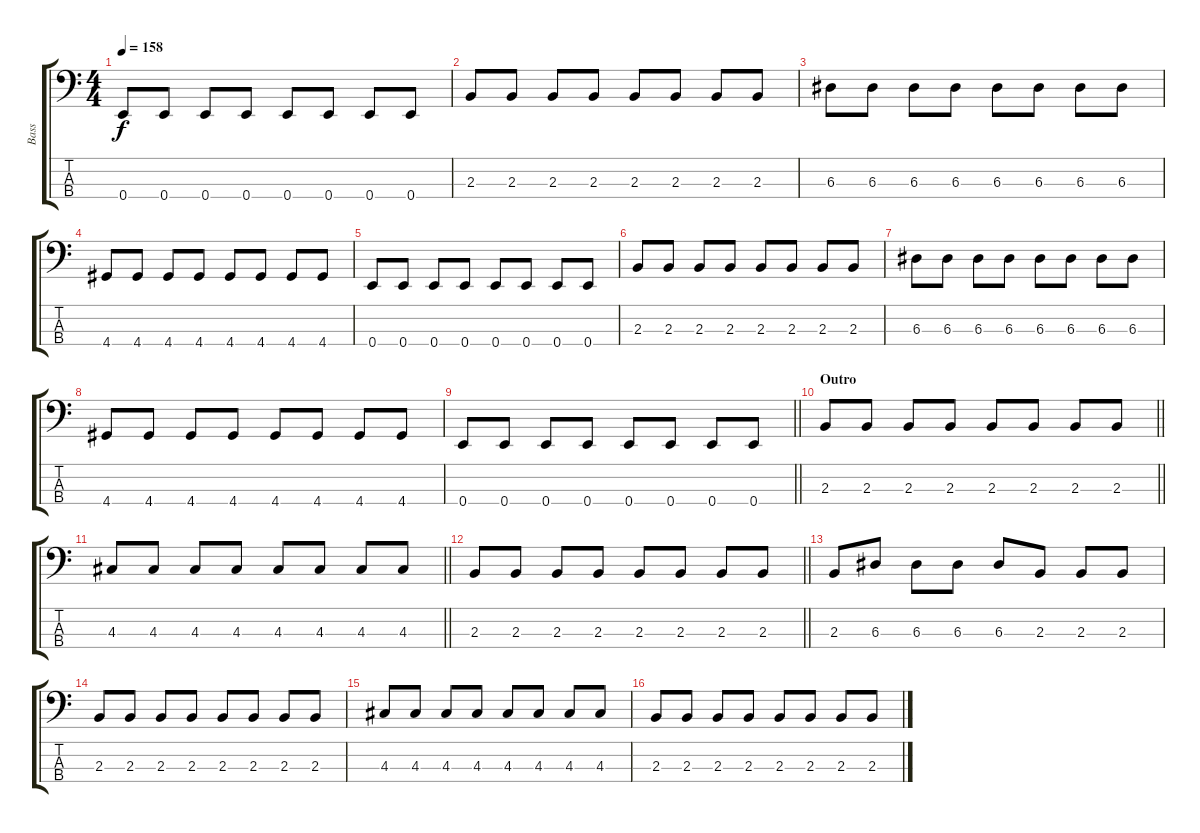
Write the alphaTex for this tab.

\track ("Bass" "Bass") {instrument electricbasspick}
\staff {score tabs}
\tuning (G2 D2 A1 E1) {hide}
\ts (4 4)
\tempo 158
\clef f4
\ks c
0.4.8{dy f} 0.4.8 0.4.8 0.4.8 0.4.8 0.4.8 0.4.8 0.4.8 |
2.3.8 2.3.8 2.3.8 2.3.8 2.3.8 2.3.8 2.3.8 2.3.8 |
6.3.8 6.3.8 6.3.8 6.3.8 6.3.8 6.3.8 6.3.8 6.3.8 |
4.4.8 4.4.8 4.4.8 4.4.8 4.4.8 4.4.8 4.4.8 4.4.8 |
0.4.8 0.4.8 0.4.8 0.4.8 0.4.8 0.4.8 0.4.8 0.4.8 |
2.3.8 2.3.8 2.3.8 2.3.8 2.3.8 2.3.8 2.3.8 2.3.8 |
6.3.8 6.3.8 6.3.8 6.3.8 6.3.8 6.3.8 6.3.8 6.3.8 |
4.4.8 4.4.8 4.4.8 4.4.8 4.4.8 4.4.8 4.4.8 4.4.8 |
\barLineRight lightlight
0.4.8 0.4.8 0.4.8 0.4.8 0.4.8 0.4.8 0.4.8 0.4.8 |
\section ("" "Outro")
\barLineRight lightlight
2.3.8 2.3.8 2.3.8 2.3.8 2.3.8 2.3.8 2.3.8 2.3.8 |
\barLineRight lightlight
4.3.8 4.3.8 4.3.8 4.3.8 4.3.8 4.3.8 4.3.8 4.3.8 |
\barLineRight lightlight
2.3.8 2.3.8 2.3.8 2.3.8 2.3.8 2.3.8 2.3.8 2.3.8 |
2.3.8 6.3.8 6.3.8 6.3.8 6.3.8 2.3.8 2.3.8 2.3.8 |
2.3.8 2.3.8 2.3.8 2.3.8 2.3.8 2.3.8 2.3.8 2.3.8 |
4.3.8 4.3.8 4.3.8 4.3.8 4.3.8 4.3.8 4.3.8 4.3.8 |
2.3.8 2.3.8 2.3.8 2.3.8 2.3.8 2.3.8 2.3.8 2.3.8
